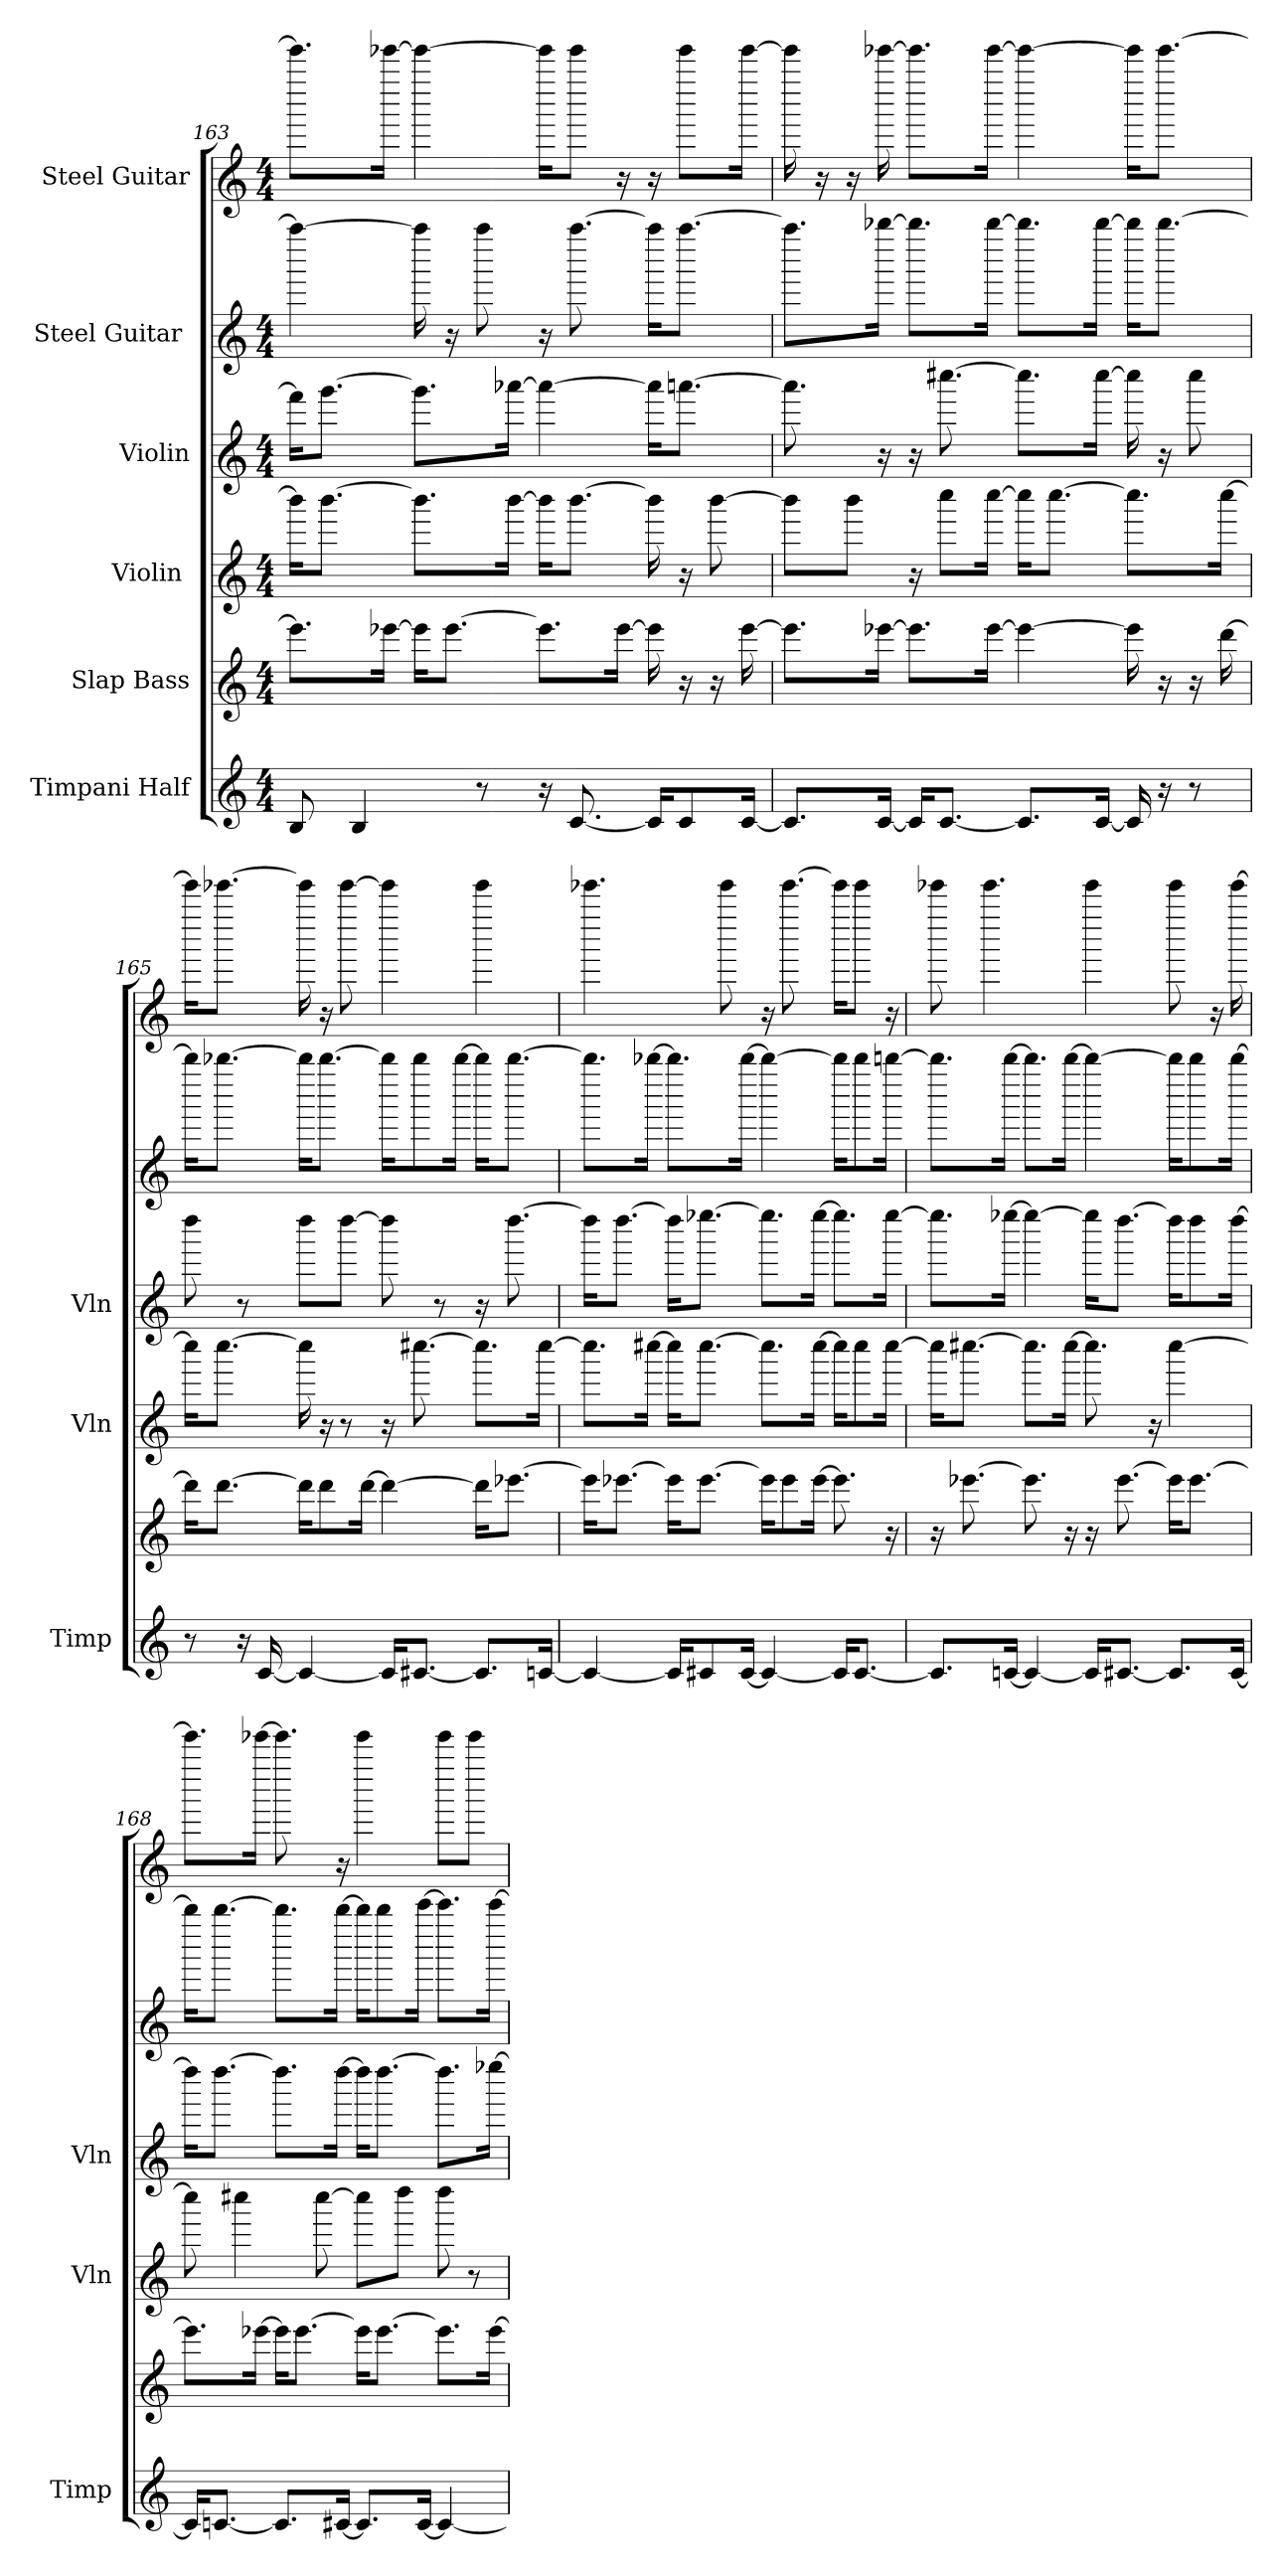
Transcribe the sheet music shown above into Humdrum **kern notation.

**kern	**kern	**kern	**kern	**kern	**kern
*part6	*part5	*part4	*part3	*part2	*part1
*staff6	*staff5	*staff4	*staff3	*staff2	*staff1
*I"Timpani Half	*I"Slap Bass	*I"Violin [2]	*I"Violin	*I"Steel Guitar [2]	*I"Steel Guitar
*I'Timp	*	*I'Vln	*I'Vln	*	*
*clefG2	*clefG2	*clefG2	*clefG2	*clefG2	*clefG2
*M4/4	*M4/4	*M4/4	*M4/4	*M4/4	*M4/4
=163	=163	=163	=163	=163	=163
8B	8.eee-L]	16bbbKL]	16fff#KL]	4aaaa_	8.eeeee-L]
.	.	[8.bbbJ	[8.gggJ	.	.
4B	.	.	.	.	.
.	[16eee-Jk	.	.	.	[16eeeee-Jk
.	16eee-KL]	8.bbbL]	8.gggL]	16aaaa]	4eeeee-_
.	[8.eee-J	.	.	16r	.
8r	.	.	.	8aaaa	.
.	.	[16bbbJk	[16aaa-Jk	.	.
16r	8.eee-L]	16bbbKL]	4aaa-_	16r	16eeeee-KL]
[8.c	.	[8.bbbJ	.	[8.aaaa	8eeeee-J
.	[16eee-Jk	.	.	.	16r
16cKL]	16eee-]	16bbb]	16aaa-KL]	16aaaaKL]	16r
8c	16r	16r	[8.aaaJ	[8.aaaaJ	8eeeee-L
.	16r	[8bbb	.	.	.
[16cJk	[16eee-	.	.	.	[16eeeee-Jk
=164	=164	=164	=164	=164	=164
8.cL]	8.eee-L]	8bbbL]	8.aaa]	8.aaaaL]	16eeeee-]
.	.	.	.	.	16r
.	.	8bbbJ	.	.	16r
[16cJk	[16eee-Jk	.	16r	[16bbbb-Jk	[16eeeee-
16cKL]	8.eee-L]	16r	16r	8.bbbb-L]	8.eeeee-L]
[8.cJ	.	8ccccL	[8.cccc#	.	.
.	[16eee-Jk	[16ccccJk	.	[16bbbb-Jk	[16eeeee-Jk
8.cL]	4eee-_	16ccccKL]	8.cccc#L]	8.bbbb-L]	4eeeee-_
.	.	[8.ccccJ	.	.	.
[16cJk	.	.	[16cccc#Jk	[16bbbb-Jk	.
16c]	16eee-]	8.ccccL]	16cccc#]	16bbbb-KL]	16eeeee-KL]
16r	16r	.	16r	[8.bbbb-J	[8.eeeee-J
8r	16r	.	8cccc#	.	.
.	[16ddd	[16ccccJk	.	.	.
=165	=165	=165	=165	=165	=165
8r	16dddKL]	16ccccKL]	8dddd	16bbbb-KL]	16eeeee-KL]
.	[8.dddJ	[8.ccccJ	.	[8.bbbb-J	[8.eeeee-J
16r	.	.	8r	.	.
[16c	.	.	.	.	.
4c_	16dddKL]	16cccc]	8ddddL	16bbbb-KL]	16eeeee-]
.	8ddd	16r	.	[8.bbbb-J	16r
.	.	8r	[8ddddJ	.	[8eeeee-
.	[16dddJk	.	.	.	.
16cKL]	4ddd_	16r	8dddd]	16bbbb-KL]	4eeeee-]
[8.c#J	.	[8.cccc#	.	8bbbb-	.
.	.	.	8r	.	.
.	.	.	.	[16bbbb-Jk	.
8.c#L]	16dddKL]	8.cccc#L]	16r	16bbbb-KL]	4eeeee-
.	[8.eee-J	.	[8.dddd	[8.bbbb-J	.
[16cJk	.	[16cccc#Jk	.	.	.
=166	=166	=166	=166	=166	=166
4c_	16eee-KL]	8.cccc#L]	16ddddKL]	8.bbbb-L]	4.eeeee-
.	[8.eee-J	.	[8.ddddJ	.	.
.	.	[16cccc#Jk	.	[16bbbb-Jk	.
16cKL]	16eee-KL]	16cccc#KL]	16ddddKL]	8.bbbb-L]	.
8c#	[8.eee-J	[8.cccc#J	[8.eeee-J	.	.
.	.	.	.	.	8eeeee-
[16c#Jk	.	.	.	[16bbbb-Jk	.
4c#_	16eee-KL]	8.cccc#L]	8.eeee-L]	4bbbb-_	16r
.	8eee-	.	.	.	[8.eeeee-
.	[16eee-Jk	[16cccc#Jk	[16eeee-Jk	.	.
16c#KL]	8.eee-]	16cccc#KL]	8.eeee-L]	16bbbb-KL]	16eeeee-KL]
[8.c#J	.	8cccc#	.	8bbbb-	8eeeee-J
.	16r	[16cccc#Jk	[16eeee-Jk	[16bbbbJk	16r
=167	=167	=167	=167	=167	=167
8.c#L]	16r	16cccc#KL]	8.eeee-L]	8.bbbbL]	8eeeee-
.	[8.eee-	[8.cccc#J	.	.	.
.	.	.	.	.	4.eeeee-
[16cJk	.	.	[16eeee-Jk	[16bbbbJk	.
4c_	8.eee-]	8.cccc#L]	4eeee-_	8.bbbbL]	.
.	16r	[16cccc#Jk	.	[16bbbbJk	.
16cKL]	16r	8.cccc#]	16eeee-KL]	4bbbb_	4eeeee-
[8.c#J	[8.eee-	.	[8.ddddJ	.	.
.	.	16r	.	.	.
8.c#L]	16eee-KL]	[4cccc#	16ddddKL]	16bbbbKL]	8eeeee-
.	[8.eee-J	.	8dddd	8bbbb	.
.	.	.	.	.	16r
[16c#Jk	.	.	[16ddddJk	[16bbbbJk	[16eeeee-
=168	=168	=168	=168	=168	=168
16c#KL]	8.eee-L]	8cccc#]	16ddddKL]	16bbbbKL]	8.eeeee-L]
[8.cJ	.	.	[8.ddddJ	[8.bbbbJ	.
.	.	4cccc#	.	.	.
.	[16eee-Jk	.	.	.	[16eeeee-Jk
8.cL]	16eee-KL]	.	8.ddddL]	8.bbbbL]	8.eeeee-]
.	[8.eee-J	.	.	.	.
.	.	[8cccc#	.	.	.
[16c#Jk	.	.	[16ddddJk	[16bbbbJk	16r
8.c#L]	16eee-KL]	8cccc#L]	16ddddKL]	16bbbbKL]	4eeeee-
.	[8.eee-J	.	[8.ddddJ	8bbbb	.
.	.	8ddddJ	.	.	.
[16c#Jk	.	.	.	[16cccccJk	.
4c#_	8.eee-L]	8dddd	8.ddddL]	8.cccccL]	8eeeee-L
.	.	8r	.	.	8eeeee-J
.	[16eee-Jk	.	[16eeee-Jk	[16cccccJk	.
=	=	=	=	=	=
*-	*-	*-	*-	*-	*-
